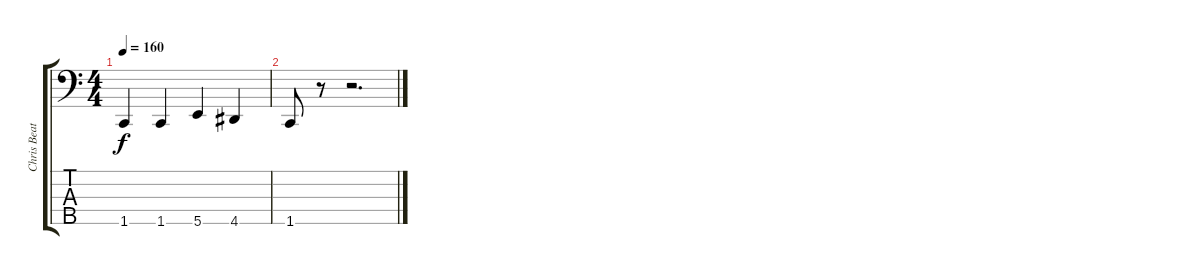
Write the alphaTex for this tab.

\track ("Chris Beattie" "Chris Beat") {instrument electricbasspick}
\staff {score tabs}
\tuning (G2 D2 A1 E1 B0) {hide}
\ts (4 4)
\tempo 160
\clef f4
\ks c
1.5.4{dy f} 1.5.4 5.5.4 4.5.4 |
1.5.8 r.8 r.2{d}
